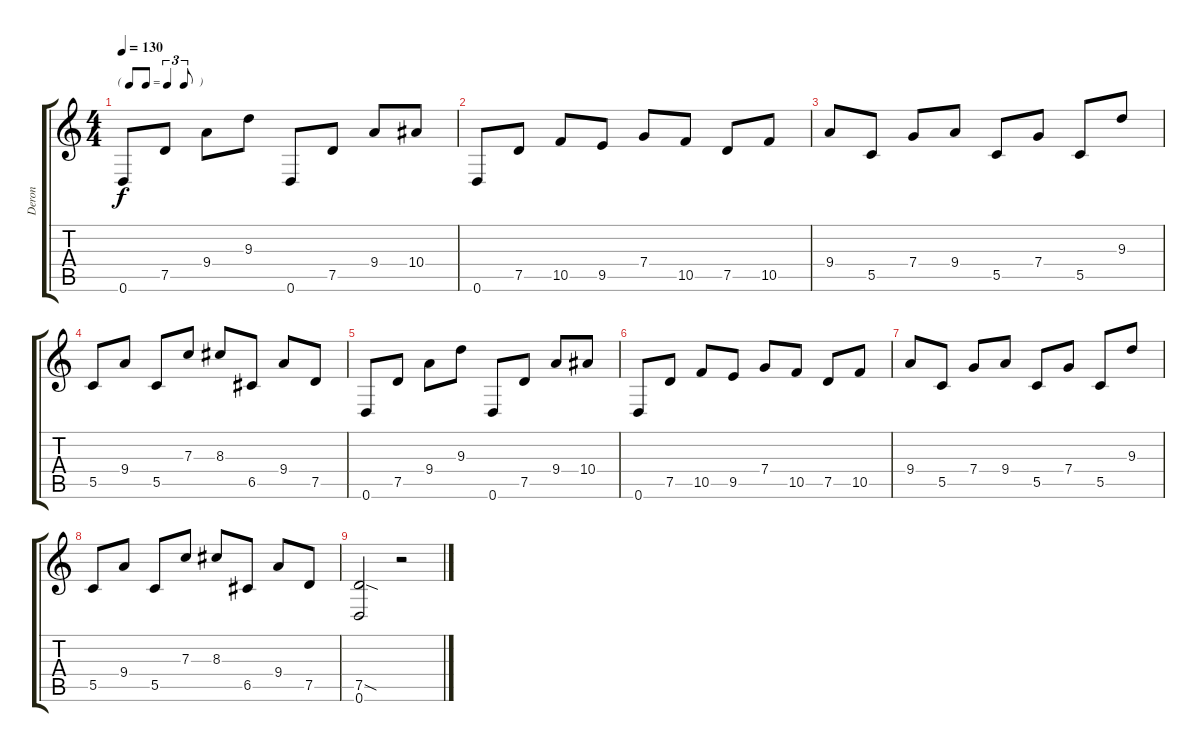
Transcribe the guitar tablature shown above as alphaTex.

\track ("Deron" "Deron") {instrument distortionguitar}
\staff {score tabs}
\tuning (D4 A3 F3 C3 G2 D2) {hide}
\ts (4 4)
\tf triplet8th
\tempo 130
\clef g2
\ks c
0.6.8{dy f} 7.5.8 9.4.8 9.3.8 0.6.8 7.5.8 9.4.8 10.4.8 |
0.6.8 7.5.8 10.5.8 9.5.8 7.4.8 10.5.8 7.5.8 10.5.8 |
9.4.8 5.5.8 7.4.8 9.4.8 5.5.8 7.4.8 5.5.8 9.3.8 |
5.5.8 9.4.8 5.5.8 7.3.8 8.3.8 6.5.8 9.4.8 7.5.8 |
0.6.8 7.5.8 9.4.8 9.3.8 0.6.8 7.5.8 9.4.8 10.4.8 |
0.6.8 7.5.8 10.5.8 9.5.8 7.4.8 10.5.8 7.5.8 10.5.8 |
9.4.8 5.5.8 7.4.8 9.4.8 5.5.8 7.4.8 5.5.8 9.3.8 |
5.5.8 9.4.8 5.5.8 7.3.8 8.3.8 6.5.8 9.4.8 7.5.8 |
(7.5{sod} 0.6).2 r.2
